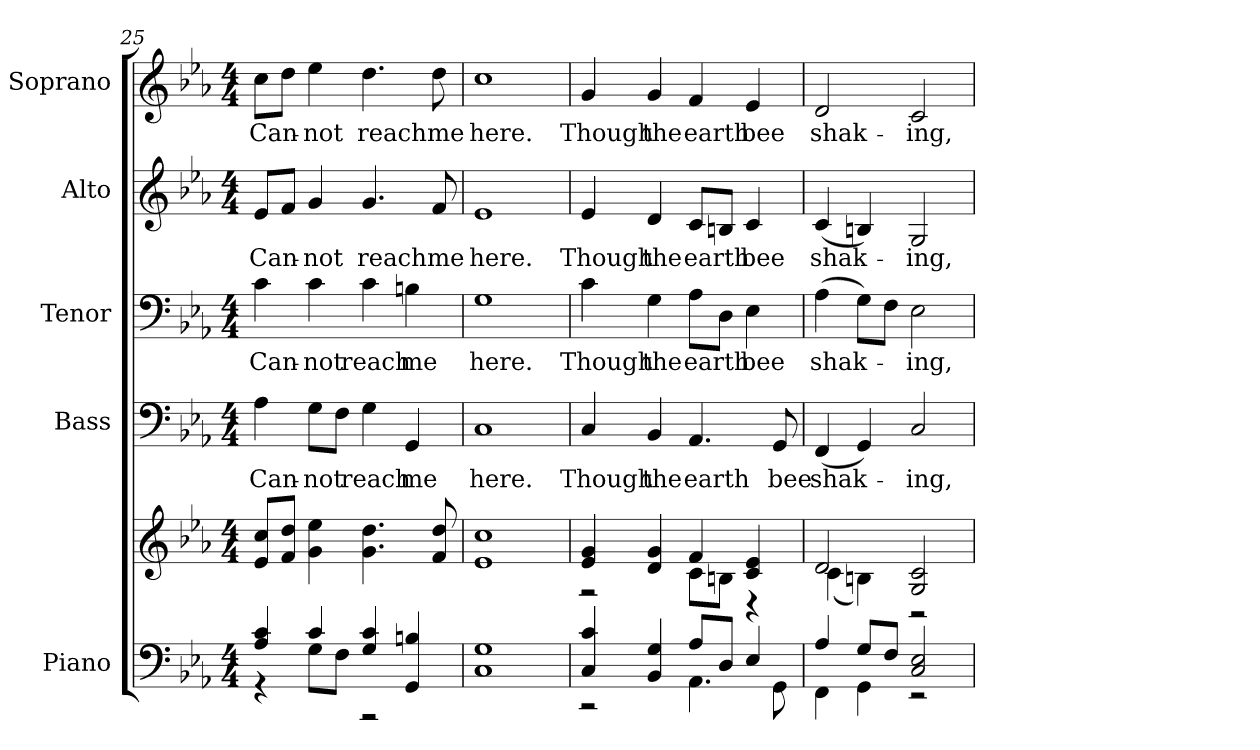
**kern	**kern	**kern	**text	**kern	**text	**kern	**text	**kern	**text
*part5	*part5	*part4	*part4	*part3	*part3	*part2	*part2	*part1	*part1
*staff6	*staff5	*staff4	*staff4	*staff3	*staff3	*staff2	*staff2	*staff1	*staff1
*I"Piano	*	*I"Bass	*	*I"Tenor	*	*I"Alto	*	*I"Soprano	*
*I'Pno.	*	*I'B.	*	*I'T.	*	*I'A.	*	*I'S.	*
!!LO:PB:g=z
*clefF4	*clefG2	*clefF4	*	*clefF4	*	*clefG2	*	*clefG2	*
*k[b-e-a-]	*k[b-e-a-]	*k[b-e-a-]	*	*k[b-e-a-]	*	*k[b-e-a-]	*	*k[b-e-a-]	*
*E-:	*E-:	*E-:	*	*E-:	*	*E-:	*	*E-:	*
*M4/4	*M4/4	*M4/4	*	*M4/4	*	*M4/4	*	*M4/4	*
=25	=25	=25	=25	=25	=25	=25	=25	=25	=25
*^	*	*	*	*	*	*	*	*	*
!	!	!	!	!LO:LY:b:color=#000000	!	!	!	!	!	!
!	!	!	!	!	!	!LO:LY:b:color=#000000	!	!	!	!
!	!	!	!	!	!	!	!	!LO:LY:b:color=#000000	!	!
!	!	!	!	!	!	!	!	!	!	!LO:LY:b:color=#000000
4A-i/ 4ci	4r	8e-i/ 8cciL	4A-i\	Can-	4ci\	Can-	8e-i/L	Can-	8cci\L	Can-
.	.	8fi/ 8ddiJ	.	.	.	.	8fi/J	.	8ddi\J	.
!	!	!	!	!LO:LY:b:color=#000000	!	!	!	!	!	!
!	!	!	!	!	!	!LO:LY:b:color=#000000	!	!	!	!
!	!	!	!	!	!	!	!	!LO:LY:b:color=#000000	!	!
!	!	!	!	!	!	!	!	!	!	!LO:LY:b:color=#000000
4ci/	8Gi\L	4gi\ 4ee-i	8Gi\L	-not	4ci\	-not	4gi/	-not	4ee-i\	-not
.	8Fi\J	.	8Fi\J	.	.	.	.	.	.	.
!	!	!	!	!LO:LY:b:color=#000000	!	!	!	!	!	!
!	!	!	!	!	!	!LO:LY:b:color=#000000	!	!	!	!
!	!	!	!	!	!	!	!	!LO:LY:b:color=#000000	!	!
!	!	!	!	!	!	!	!	!	!	!LO:LY:b:color=#000000
4Gi/ 4ci	2r	4.gi\ 4.ddi	4Gi\	reach	4ci\	reach	4.gi/	reach	4.ddi\	reach
!	!	!	!	!LO:LY:b:color=#000000	!	!	!	!	!	!
!	!	!	!	!	!	!LO:LY:b:color=#000000	!	!	!	!
4GGi/ 4Bni	.	.	4GGi/	me	4Bni\	me	.	.	.	.
!	!	!	!	!	!	!	!	!LO:LY:b:color=#000000	!	!
!	!	!	!	!	!	!	!	!	!	!LO:LY:b:color=#000000
.	.	8fi/ 8ddi	.	.	.	.	8fi/	me	8ddi\	me
*v	*v	*	*	*	*	*	*	*	*	*
=26	=26	=26	=26	=26	=26	=26	=26	=26	=26
!	!	!	!LO:LY:b:color=#000000	!	!	!	!	!	!
!	!	!	!	!	!LO:LY:b:color=#000000	!	!	!	!
!	!	!	!	!	!	!	!LO:LY:b:color=#000000	!	!
!	!	!	!	!	!	!	!	!	!LO:LY:b:color=#000000
1Ci 1Gi	1e-i 1cci	1Ci	here.	1Gi	here.	1e-i	here.	1cci	here.
!!LO:PB:g=z
=27	=27	=27	=27	=27	=27	=27	=27	=27	=27
*^	*^	*	*	*	*	*	*	*	*
!	!	!	!	!	!LO:LY:b:color=#000000	!	!	!	!	!	!
!	!	!	!	!	!	!	!LO:LY:b:color=#000000	!	!	!	!
!	!	!	!	!	!	!	!	!	!LO:LY:b:color=#000000	!	!
!	!	!	!	!	!	!	!	!	!	!	!LO:LY:b:color=#000000
4Ci/ 4ci	2r	4e-i/ 4gi	2r	4Ci/	Though	4ci\	Though	4e-i/	Though	4gi/	Though
!	!	!	!	!	!LO:LY:b:color=#000000	!	!	!	!	!	!
!	!	!	!	!	!	!	!LO:LY:b:color=#000000	!	!	!	!
!	!	!	!	!	!	!	!	!	!LO:LY:b:color=#000000	!	!
!	!	!	!	!	!	!	!	!	!	!	!LO:LY:b:color=#000000
4BB-i/ 4Gi	.	4di/ 4gi	.	4BB-i/	the	4Gi\	the	4di/	the	4gi/	the
!	!	!	!	!	!LO:LY:b:color=#000000	!	!	!	!	!	!
!	!	!	!	!	!	!	!LO:LY:b:color=#000000	!	!	!	!
!	!	!	!	!	!	!	!	!	!LO:LY:b:color=#000000	!	!
!	!	!	!	!	!	!	!	!	!	!	!LO:LY:b:color=#000000
8A-i/L	4.AA-i\	4fi/	8ci\L	4.AA-i/	earth	8A-i\L	earth	8ci/L	earth	4fi/	earth
8Di/J	.	.	8Bni\J	.	.	8Di\J	.	8Bni/J	.	.	.
!	!	!	!	!	!	!	!LO:LY:b:color=#000000	!	!	!	!
!	!	!	!	!	!	!	!	!	!LO:LY:b:color=#000000	!	!
!	!	!	!	!	!	!	!	!	!	!	!LO:LY:b:color=#000000
4E-i/	.	4ci/ 4e-i	4r	.	.	4E-i\	bee	4ci/	bee	4e-i/	bee
!	!	!	!	!	!LO:LY:b:color=#000000	!	!	!	!	!	!
.	8GGi\	.	.	8GGi/	bee	.	.	.	.	.	.
=28	=28	=28	=28	=28	=28	=28	=28	=28	=28	=28	=28
!	!	!	!	!	!LO:LY:b:color=#000000	!	!	!	!	!	!
!	!	!	!	!	!	!	!LO:LY:b:color=#000000	!	!	!	!
!	!	!	!	!	!	!	!	!	!LO:LY:b:color=#000000	!	!
!	!	!	!	!	!	!	!	!	!	!	!LO:LY:b:color=#000000
4A-i/	4FFi\	2di/	(4ci\	(4FFi/	shak-	(4A-i\	shak-	(4ci/	shak-	2di/	shak-
8Gi/L	4GGi\	.	4Bni\)	4GGi/)	.	8Gi\L)	.	4Bni/)	.	.	.
8Fi/J	.	.	.	.	.	8Fi\J	.	.	.	.	.
!	!	!	!	!	!LO:LY:b:color=#000000	!	!	!	!	!	!
!	!	!	!	!	!	!	!LO:LY:b:color=#000000	!	!	!	!
!	!	!	!	!	!	!	!	!	!LO:LY:b:color=#000000	!	!
!	!	!	!	!	!	!	!	!	!	!	!LO:LY:b:color=#000000
2Ci/ 2E-i	2r	2Gi/ 2ci	2r	2Ci/	-ing,	2E-i\	-ing,	2Gi/	-ing,	2ci/	-ing,
*v	*v	*	*	*	*	*	*	*	*	*	*
*	*v	*v	*	*	*	*	*	*	*	*
=	=	=	=	=	=	=	=	=	=
*-	*-	*-	*-	*-	*-	*-	*-	*-	*-
